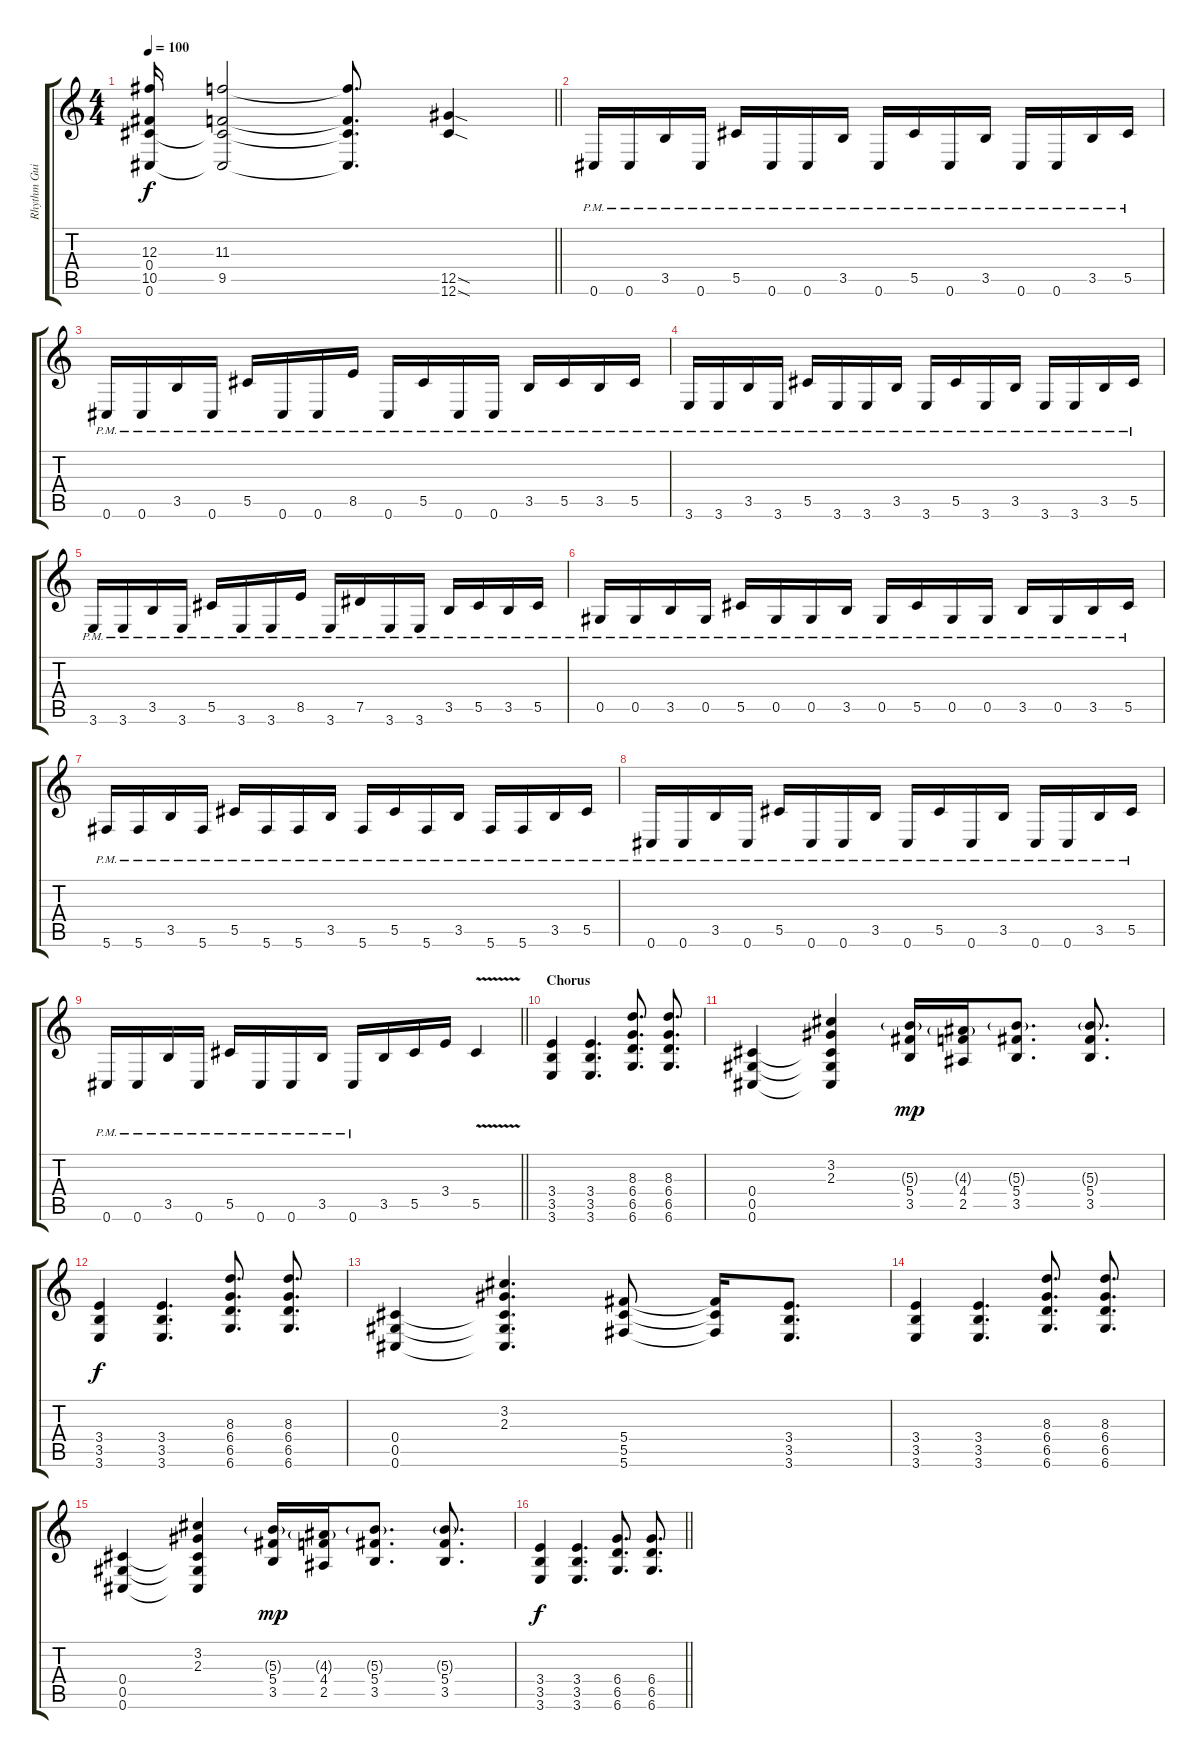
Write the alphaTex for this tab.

\track ("Rhythm Guitar" "Rhythm Gui") {instrument distortionguitar}
\staff {score tabs}
\tuning (Eb4 Bb3 Gb3 Db3 Ab2 Db2) {hide}
\ts (4 4)
\tempo 100
\clef g2
\barLineRight lightlight
\ks c
(12.3 0.4{t} 10.5 0.6{t}).16{dy f} (11.3 0.4{t} 9.5 0.6{t}).2 (11.3{t} 0.4{t} 9.5{t} 0.6{t}).8{d} (12.5{sod} 12.6{sod}).4 |
\section ("" "")
0.6{pm}.16{volume 16 balance 10} 0.6{pm}.16 3.5{pm}.16 0.6{pm}.16 5.5{pm}.16 0.6{pm}.16 0.6{pm}.16 3.5{pm}.16 0.6{pm}.16 5.5{pm}.16 0.6{pm}.16 3.5{pm}.16 0.6{pm}.16 0.6{pm}.16 3.5{pm}.16 5.5{pm}.16 |
0.6{pm}.16 0.6{pm}.16 3.5{pm}.16 0.6{pm}.16 5.5{pm}.16 0.6{pm}.16 0.6{pm}.16 8.5{pm}.16 0.6{pm}.16 5.5{pm}.16 0.6{pm}.16 0.6{pm}.16 3.5{pm}.16 5.5{pm}.16 3.5{pm}.16 5.5{pm}.16 |
3.6{pm}.16 3.6{pm}.16 3.5{pm}.16 3.6{pm}.16 5.5{pm}.16 3.6{pm}.16 3.6{pm}.16 3.5{pm}.16 3.6{pm}.16 5.5{pm}.16 3.6{pm}.16 3.5{pm}.16 3.6{pm}.16 3.6{pm}.16 3.5{pm}.16 5.5{pm}.16 |
3.6{pm}.16 3.6{pm}.16 3.5{pm}.16 3.6{pm}.16 5.5{pm}.16 3.6{pm}.16 3.6{pm}.16 8.5{pm}.16 3.6{pm}.16 7.5{pm}.16 3.6{pm}.16 3.6{pm}.16 3.5{pm}.16 5.5{pm}.16 3.5{pm}.16 5.5{pm}.16 |
0.5{pm}.16 0.5{pm}.16 3.5{pm}.16 0.5{pm}.16 5.5{pm}.16 0.5{pm}.16 0.5{pm}.16 3.5{pm}.16 0.5{pm}.16 5.5{pm}.16 0.5{pm}.16 0.5{pm}.16 3.5{pm}.16 0.5{pm}.16 3.5{pm}.16 5.5{pm}.16 |
5.6{pm}.16 5.6{pm}.16 3.5{pm}.16 5.6{pm}.16 5.5{pm}.16 5.6{pm}.16 5.6{pm}.16 3.5{pm}.16 5.6{pm}.16 5.5{pm}.16 5.6{pm}.16 3.5{pm}.16 5.6{pm}.16 5.6{pm}.16 3.5{pm}.16 5.5{pm}.16 |
0.6{pm}.16 0.6{pm}.16 3.5{pm}.16 0.6{pm}.16 5.5{pm}.16 0.6{pm}.16 0.6{pm}.16 3.5{pm}.16 0.6{pm}.16 5.5{pm}.16 0.6{pm}.16 3.5{pm}.16 0.6{pm}.16 0.6{pm}.16 3.5{pm}.16 5.5{pm}.16 |
\barLineRight lightlight
0.6{pm}.16 0.6{pm}.16 3.5{pm}.16 0.6{pm}.16 5.5{pm}.16 0.6{pm}.16 0.6{pm}.16 3.5{pm}.16 0.6{pm}.16 3.5.16{volume 16 balance 16} 5.5.16 3.4.16 5.5{v}.4 |
\section ("" "Chorus")
(3.4 3.5 3.6).4 (3.4 3.5 3.6).4{d volume 16 balance 8} (8.3 6.4 6.5 6.6).8{d balance 16} (8.3 6.4 6.5 6.6).8{d} |
(0.4 0.5 0.6).4 (3.2 2.3 0.4{t} 0.5{t} 0.6{t}).4 (5.3{g} 5.4 3.5).16{dy mp} (4.3{g} 4.4 2.5).16 (5.3{g} 5.4 3.5).8{d} (5.3{g} 5.4 3.5).8{d} |
(3.4 3.5 3.6).4{dy f} (3.4 3.5 3.6).4{d volume 16 balance 8} (8.3 6.4 6.5 6.6).8{d balance 16} (8.3 6.4 6.5 6.6).8{d} |
(0.4 0.5 0.6).4 (3.2 2.3 0.4{t} 0.5{t} 0.6{t}).4{d} (5.4 5.5 5.6).8 (5.4{t} 5.5{t} 5.6{t}).16 (3.4 3.5 3.6).8{d} |
(3.4 3.5 3.6).4 (3.4 3.5 3.6).4{d volume 16 balance 8} (8.3 6.4 6.5 6.6).8{d balance 16} (8.3 6.4 6.5 6.6).8{d} |
(0.4 0.5 0.6).4 (3.2 2.3 0.4{t} 0.5{t} 0.6{t}).4 (5.3{g} 5.4 3.5).16{dy mp} (4.3{g} 4.4 2.5).16 (5.3{g} 5.4 3.5).8{d} (5.3{g} 5.4 3.5).8{d} |
\barLineRight lightlight
(3.4 3.5 3.6).4{dy f} (3.4 3.5 3.6).4{d balance 8} (6.4 6.5 6.6).8{d balance 16} (6.4 6.5 6.6).8{d}
